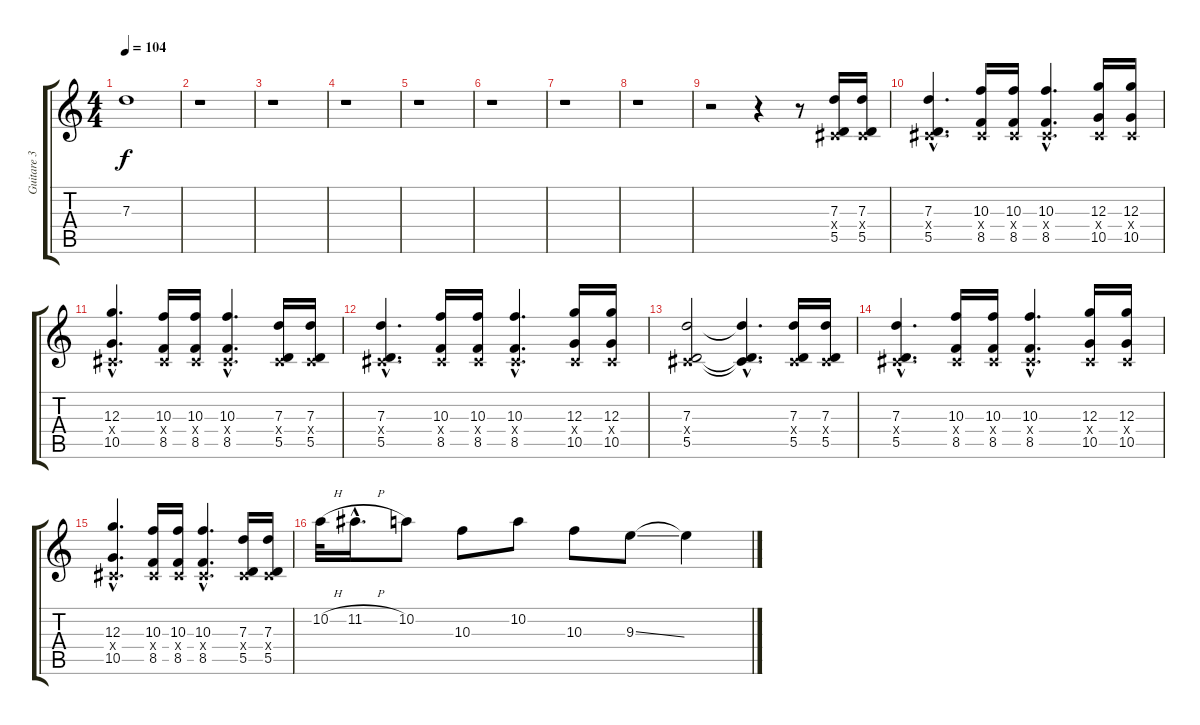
\track ("Guitare 3" "Guitare 3") {instrument distortionguitar}
\staff {score tabs}
\tuning (E4 B3 G3 D3 A2 E2) {hide}
\ts (4 4)
\tempo 104
\clef g2
\ks c
7.3.1{dy f} |
r.1 |
r.1 |
r.1 |
r.1 |
r.1 |
r.1 |
r.1 |
r.2 r.4 r.8 (7.3 -1.4{x} 5.5).16 (7.3 -1.4{x} 5.5).16 |
(7.3{hac} -1.4{hac x} 5.5{hac}).4{d} (10.3 -1.4{x} 8.5).16 (10.3 -1.4{x} 8.5).16 (10.3{hac} -1.4{hac x} 8.5{hac}).4{d} (12.3 -1.4{x} 10.5).16 (12.3 -1.4{x} 10.5).16 |
(12.3{hac} -1.4{hac x} 10.5{hac}).4{d} (10.3 -1.4{x} 8.5).16 (10.3 -1.4{x} 8.5).16 (10.3{hac} -1.4{hac x} 8.5{hac}).4{d} (7.3 -1.4{x} 5.5).16 (7.3 -1.4{x} 5.5).16 |
(7.3{hac} -1.4{hac x} 5.5{hac}).4{d} (10.3 -1.4{x} 8.5).16 (10.3 -1.4{x} 8.5).16 (10.3{hac} -1.4{hac x} 8.5{hac}).4{d} (12.3 -1.4{x} 10.5).16 (12.3 -1.4{x} 10.5).16 |
(7.3 -1.4{x} 5.5).2 (7.3{hac t} -1.4{hac t} 5.5{hac t}).4{d} (7.3 -1.4{x} 5.5).16 (7.3 -1.4{x} 5.5).16 |
(7.3{hac} -1.4{hac x} 5.5{hac}).4{d} (10.3 -1.4{x} 8.5).16 (10.3 -1.4{x} 8.5).16 (10.3{hac} -1.4{hac x} 8.5{hac}).4{d} (12.3 -1.4{x} 10.5).16 (12.3 -1.4{x} 10.5).16 |
(12.3{hac} -1.4{hac x} 10.5{hac}).4{d} (10.3 -1.4{x} 8.5).16 (10.3 -1.4{x} 8.5).16 (10.3{hac} -1.4{hac x} 8.5{hac}).4{d} (7.3 -1.4{x} 5.5).16 (7.3 -1.4{x} 5.5).16 |
10.2{h}.32 11.2{h hac}.16{d} 10.2.8 10.3.8 10.2.8 10.3.8 9.3{ss}.8 9.3{t}.4
